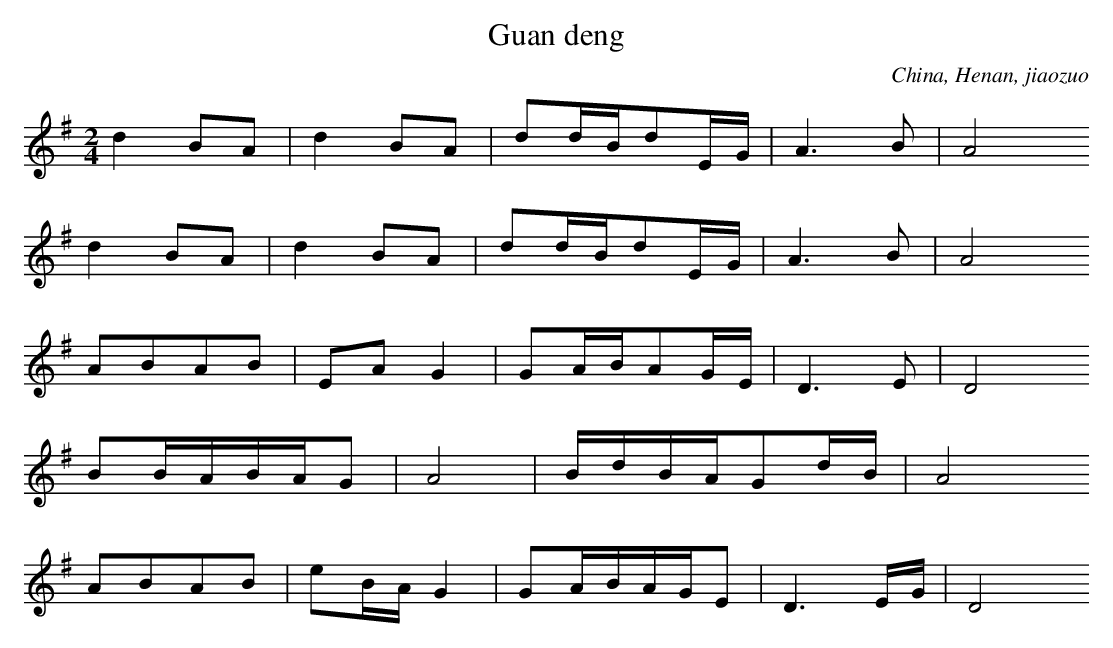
X:1
T: Guan deng
O: China, Henan, jiaozuo
M: 2/4
L: 1/16
K: G
d4B2A2 | d4B2A2 | d2dBd2EG | A6B2 | A8
d4B2A2 | d4B2A2 | d2dBd2EG | A6B2 | A8
A2B2A2B2 | E2A2G4 | G2ABA2GE | D6E2 | D8
B2BABAG2 | A8 | BdBAG2dB | A8
A2B2A2B2 | e2BAG4 | G2ABAGE2 | D6EG | D8
